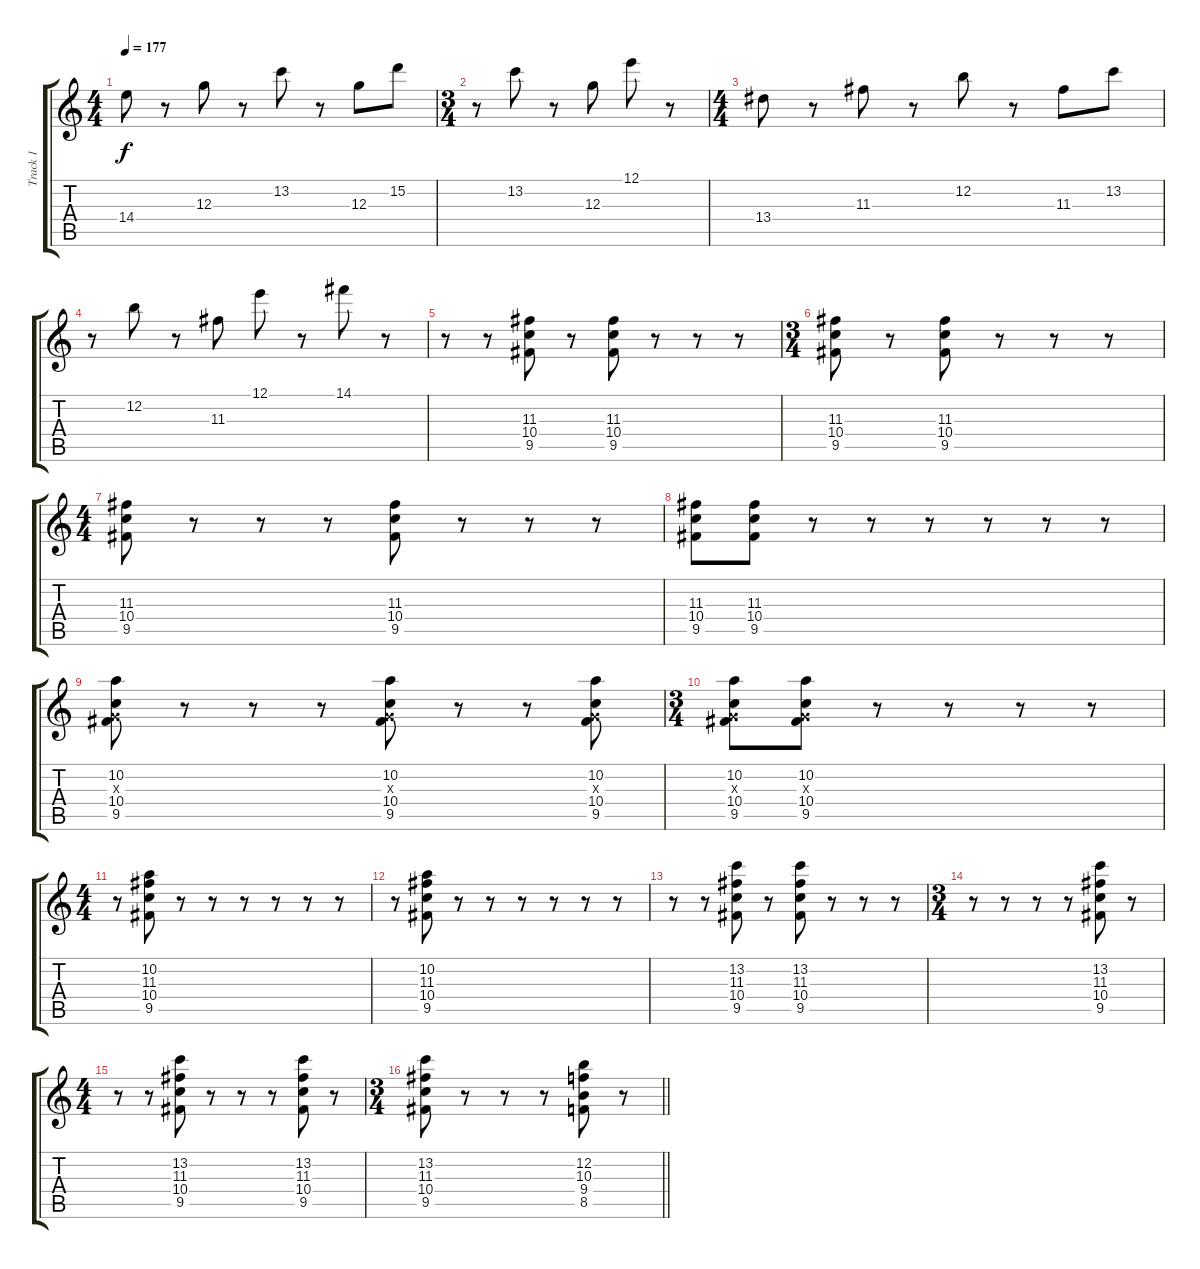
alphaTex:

\track ("Track 1" "Track 1") {instrument electricguitarjazz}
\staff {score tabs}
\tuning (E4 B3 G3 D3 A2 E2) {hide}
\ts (4 4)
\tempo 177
\clef g2
\ks c
14.4.8{dy f} r.8 12.3.8 r.8 13.2.8 r.8 12.3.8 15.2.8 |
\ts (3 4)
r.8 13.2.8 r.8 12.3.8 12.1.8 r.8 |
\ts (4 4)
13.4.8 r.8 11.3.8 r.8 12.2.8 r.8 11.3.8 13.2.8 |
r.8 12.2.8 r.8 11.3.8 12.1.8 r.8 14.1.8 r.8 |
r.8{instrument distortionguitar} r.8 (11.3 10.4 9.5).8 r.8 (11.3 10.4 9.5).8 r.8 r.8 r.8 |
\ts (3 4)
(11.3 10.4 9.5).8 r.8 (11.3 10.4 9.5).8 r.8 r.8 r.8 |
\ts (4 4)
(11.3 10.4 9.5).8 r.8 r.8 r.8 (11.3 10.4 9.5).8 r.8 r.8 r.8 |
(11.3 10.4 9.5).8 (11.3 10.4 9.5).8 r.8 r.8 r.8 r.8 r.8 r.8 |
(10.2 0.3{x} 10.4 9.5).8 r.8 r.8 r.8 (10.2 0.3{x} 10.4 9.5).8 r.8 r.8 (10.2 0.3{x} 10.4 9.5).8 |
\ts (3 4)
(10.2 0.3{x} 10.4 9.5).8 (10.2 0.3{x} 10.4 9.5).8 r.8 r.8 r.8 r.8 |
\ts (4 4)
r.8 (10.2 11.3 10.4 9.5).8 r.8 r.8 r.8 r.8 r.8 r.8 |
r.8 (10.2 11.3 10.4 9.5).8 r.8 r.8 r.8 r.8 r.8 r.8 |
r.8 r.8 (13.2 11.3 10.4 9.5).8 r.8 (13.2 11.3 10.4 9.5).8 r.8 r.8 r.8 |
\ts (3 4)
r.8 r.8 r.8 r.8 (13.2 11.3 10.4 9.5).8 r.8 |
\ts (4 4)
r.8 r.8 (13.2 11.3 10.4 9.5).8 r.8 r.8 r.8 (13.2 11.3 10.4 9.5).8 r.8 |
\ts (3 4)
\barLineRight lightlight
(13.2 11.3 10.4 9.5).8 r.8 r.8 r.8 (12.2 10.3 9.4 8.5).8 r.8
